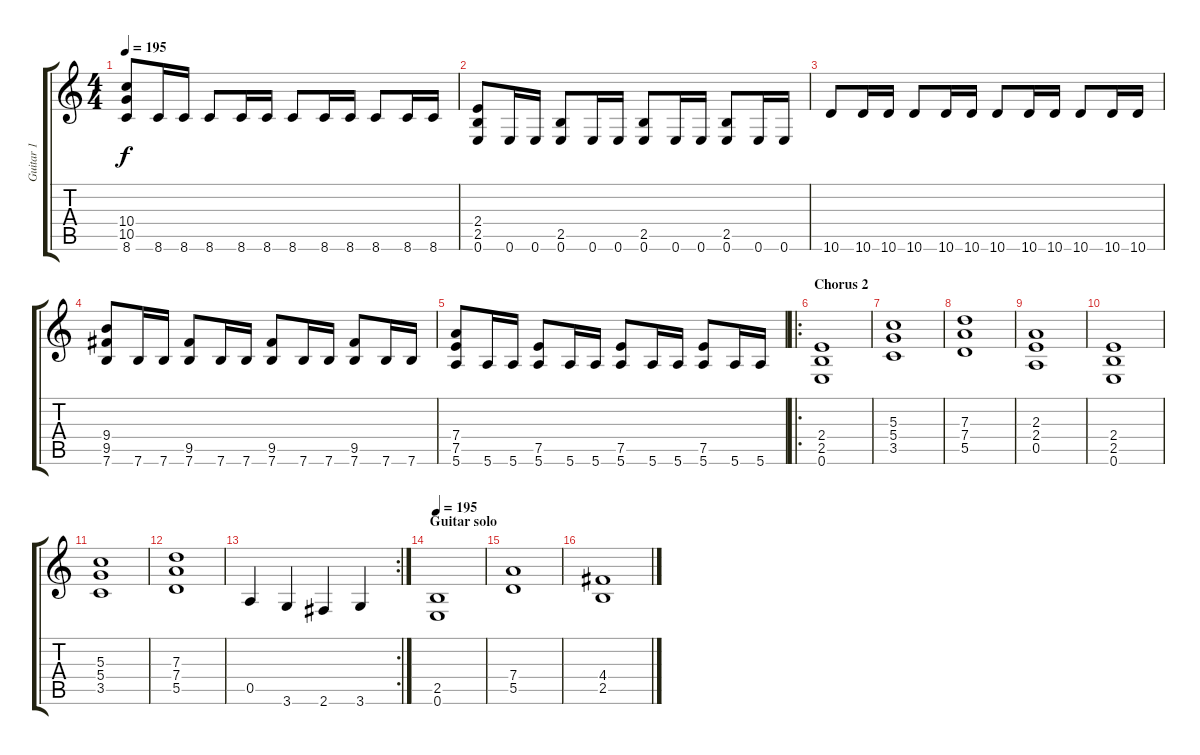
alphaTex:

\track ("Guitar 1" "Guitar 1") {instrument distortionguitar}
\staff {score tabs}
\tuning (E4 B3 G3 D3 A2 E2) {hide}
\ts (4 4)
\tempo 195
\clef g2
\ks c
(10.4 10.5 8.6).8{dy f} 8.6.16 8.6.16 8.6.8 8.6.16 8.6.16 8.6.8 8.6.16 8.6.16 8.6.8 8.6.16 8.6.16 |
(2.4 2.5 0.6).8 0.6.16 0.6.16 (2.5 0.6).8 0.6.16 0.6.16 (2.5 0.6).8 0.6.16 0.6.16 (2.5 0.6).8 0.6.16 0.6.16 |
10.6.8 10.6.16 10.6.16 10.6.8 10.6.16 10.6.16 10.6.8 10.6.16 10.6.16 10.6.8 10.6.16 10.6.16 |
(9.4 9.5 7.6).8 7.6.16 7.6.16 (9.5 7.6).8 7.6.16 7.6.16 (9.5 7.6).8 7.6.16 7.6.16 (9.5 7.6).8 7.6.16 7.6.16 |
(7.4 7.5 5.6).8 5.6.16 5.6.16 (7.5 5.6).8 5.6.16 5.6.16 (7.5 5.6).8 5.6.16 5.6.16 (7.5 5.6).8 5.6.16 5.6.16 |
\ro
\section ("" "Chorus 2")
(2.4 2.5 0.6).1 |
(5.3 5.4 3.5).1 |
(7.3 7.4 5.5).1 |
(2.3 2.4 0.5).1 |
(2.4 2.5 0.6).1 |
(5.3 5.4 3.5).1 |
(7.3 7.4 5.5).1 |
\rc 2
0.5.4 3.6.4 2.6.4 3.6.4 |
\section ("" "Guitar solo")
\tempo 195
(2.5 0.6).1 |
(7.4 5.5).1 |
(4.4 2.5).1
